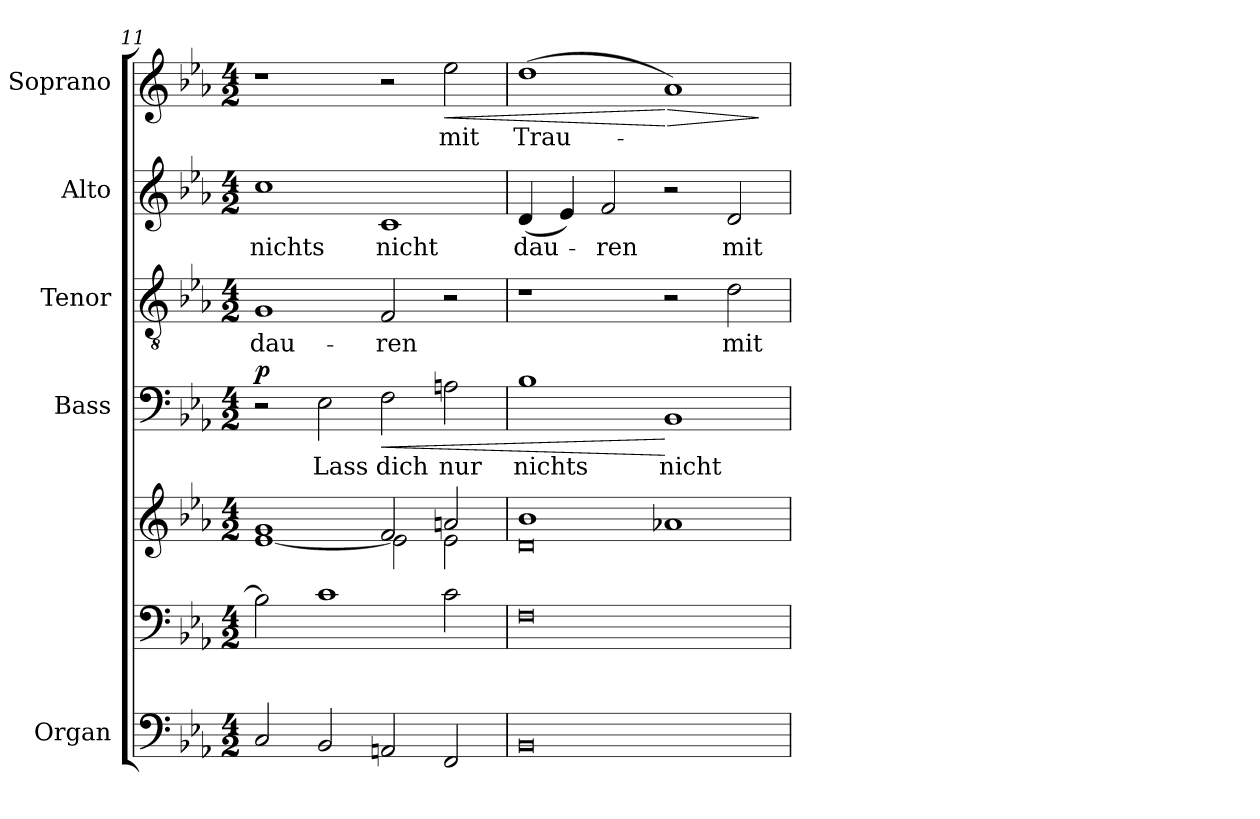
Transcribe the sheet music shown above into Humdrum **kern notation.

**kern	**kern	**kern	**kern	**text	**dynam	**kern	**text	**kern	**text	**kern	**text	**dynam
*part5	*part5	*part5	*part4	*part4	*part4	*part3	*part3	*part2	*part2	*part1	*part1	*part1
*staff7	*staff6	*staff5	*staff4	*staff4	*staff4	*staff3	*staff3	*staff2	*staff2	*staff1	*staff1	*staff1
*I"Organ	*	*	*I"Bass	*	*	*I"Tenor	*	*I"Alto	*	*I"Soprano	*	*
*	*	*	*	*	*	*	*	*	*	*I'Pno	*	*
!!LO:PB:g=z
*clefF4	*clefF4	*clefG2	*clefF4	*	*	*clefGv2	*	*clefG2	*	*clefG2	*	*
*k[b-e-a-]	*k[b-e-a-]	*k[b-e-a-]	*k[b-e-a-]	*	*	*k[b-e-a-]	*	*k[b-e-a-]	*	*k[b-e-a-]	*	*
*E-:	*E-:	*E-:	*E-:	*	*	*E-:	*	*E-:	*	*E-:	*	*
*M4/2	*M4/2	*M4/2	*M4/2	*	*	*M4/2	*	*M4/2	*	*M4/2	*	*
=11	=11	=11	=11	=11	=11	=11	=11	=11	=11	=11	=11	=11
*	*	*^	*	*	*	*	*	*	*	*	*	*
!	!	!	!	!	!	!LO:DY:b	!	!LO:LY:b	!	!LO:LY:b	!	!	!
2C/	2B-\]	1g	[1e-	2r	.	p	1G	dau-	1cc	nichts	1r	.	.
!	!	!	!	!	!LO:LY:b	!	!	!	!	!	!	!	!
2BB-/	1c	.	.	2E-\	Lass	.	.	.	.	.	.	.	.
!	!	!	!	!	!LO:LY:b	!LO:HP:b	!	!LO:LY:b	!	!LO:LY:b	!	!	!
2AAn/	.	2f/	2e-\]	2F\	dich	<	2F/	-ren	1c	nicht	2r	.	.
!	!	!	!	!	!LO:LY:b	!	!	!	!	!	!	!LO:LY:b	!LO:HP:b
2FF/	2c\	2an/	2e-\	2An\	nur	.	2r	.	.	.	2ee-\	mit	<
=12	=12	=12	=12	=12	=12	=12	=12	=12	=12	=12	=12	=12	=12
!	!	!	!	!	!LO:LY:b	!	!	!	!	!LO:LY:b	!	!LO:LY:b	!
0BB-	0F	1b-	0d	1B-	nichts	.	1r	.	(<4d/	dau-	(>1dd	Trau-	.
.	.	.	.	.	.	.	.	.	4e-/)	.	.	.	.
!	!	!	!	!	!	!	!	!	!	!LO:LY:b	!	!	!
.	.	.	.	.	.	.	.	.	2f/	-ren	.	.	.
!	!	!	!	!	!LO:LY:b	!	!	!	!	!	!	!	!LO:HP:n=1:b
.	.	1a-X	.	1BB-	nicht	[	2r	.	2r	.	1a-)	.	[ >
!	!	!	!	!	!	!	!	!LO:LY:b	!	!LO:LY:b	!	!	!
.	.	.	.	.	.	.	2d\	mit	2d/	mit	.	.	.
*	*	*v	*v	*	*	*	*	*	*	*	*	*	*
.	.	.	.	.	.	.	.	.	.	.	.	]
=	=	=	=	=	=	=	=	=	=	=	=	=
*-	*-	*-	*-	*-	*-	*-	*-	*-	*-	*-	*-	*-
